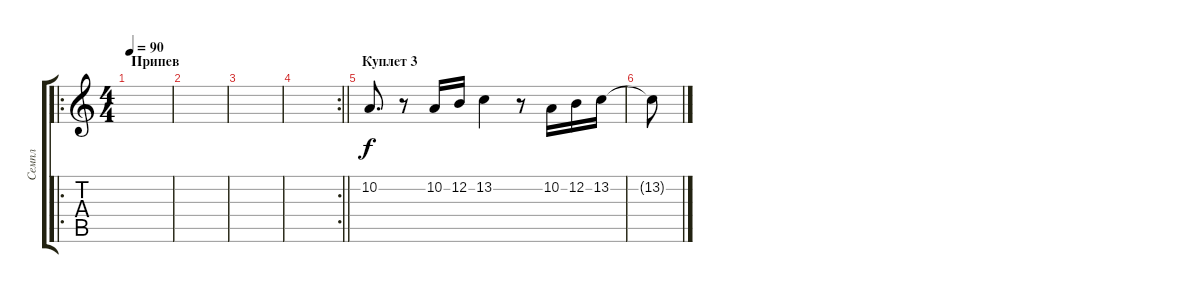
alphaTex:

\track ("Семпл" "Семпл") {instrument acousticgrandpiano}
\staff {score tabs}
\tuning (E4 B3 G3 D3 A2 E2) {hide}
\ro
\ts (4 4)
\section ("" "Припев")
\tempo 90
\clef g2
\ks c
|
|
|
\rc 2
\barLineRight lightlight
|
\section ("" "Куплет 3")
10.2.8{d} r.8 10.2.16 12.2.16 13.2.4 r.8 10.2.16 12.2.16 13.2.16 |
13.2{t}.8
